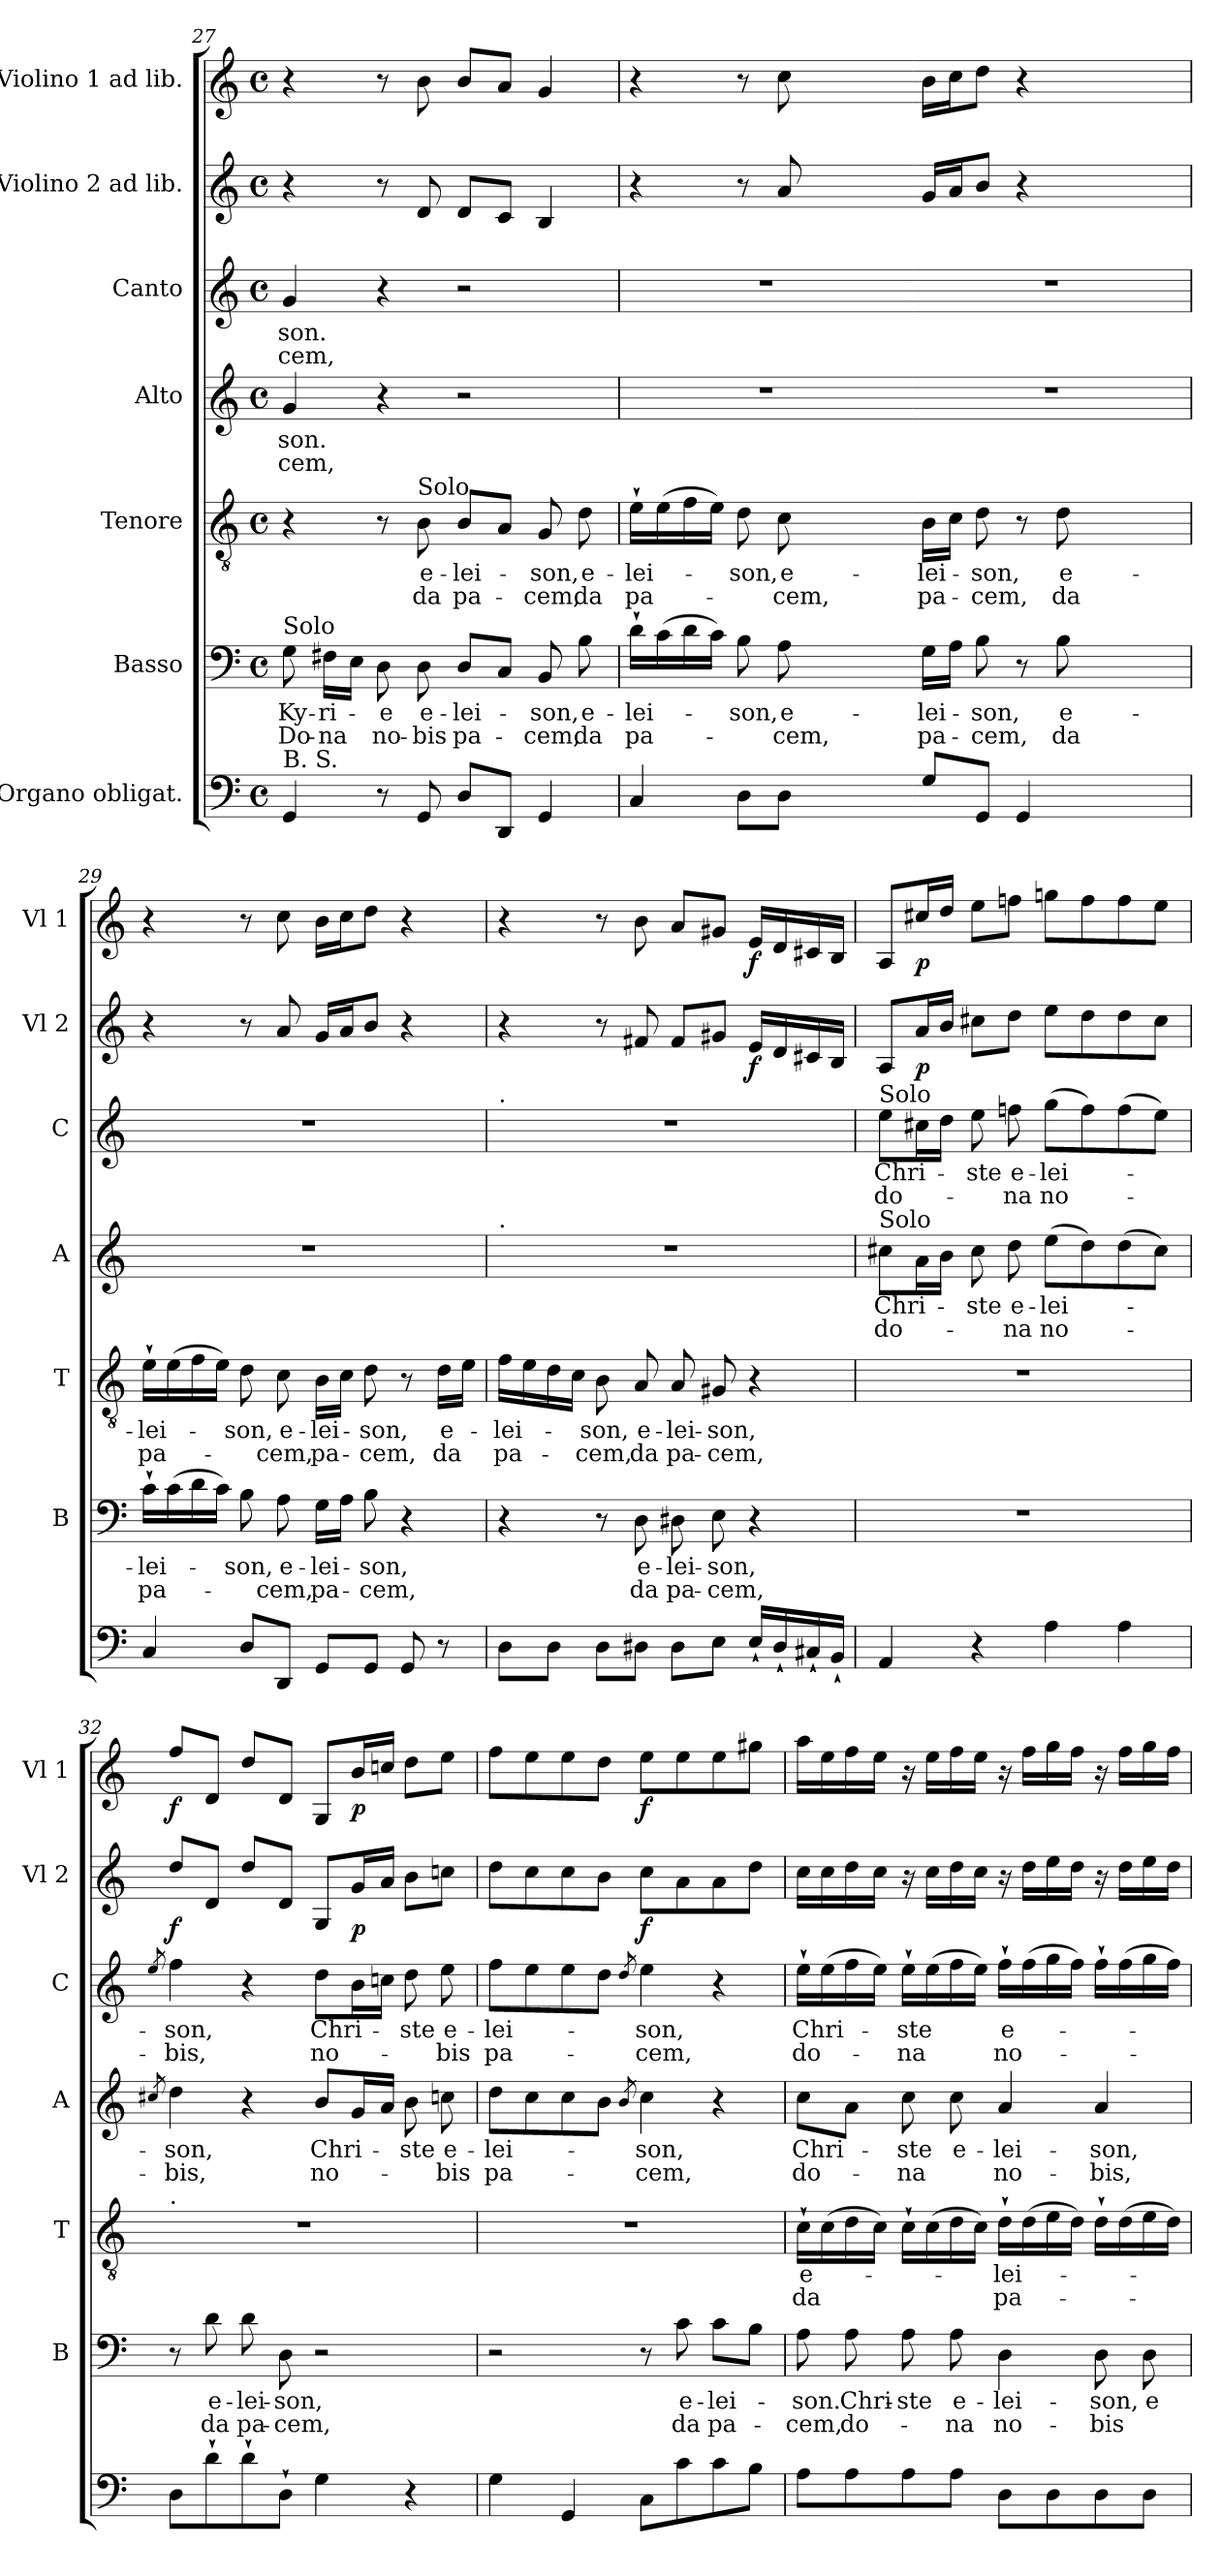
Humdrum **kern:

**kern	**kern	**text	**text	**kern	**text	**text	**kern	**text	**text	**kern	**text	**text	**kern	**dynam	**kern	**dynam
*part7	*part6	*part6	*part6	*part5	*part5	*part5	*part4	*part4	*part4	*part3	*part3	*part3	*part2	*part2	*part1	*part1
*staff7	*staff6	*staff6	*staff6	*staff5	*staff5	*staff5	*staff4	*staff4	*staff4	*staff3	*staff3	*staff3	*staff2	*staff2	*staff1	*staff1
*I"Organo obligat.	*I"Basso	*	*	*I"Tenore	*	*	*I"Alto	*	*	*I"Canto	*	*	*I"Violino 2 ad lib.	*	*I"Violino 1 ad lib.	*
*	*I'B	*	*	*I'T	*	*	*I'A	*	*	*I'C	*	*	*I'Vl 2	*	*I'Vl 1	*
*clefF4	*clefF4	*	*	*clefGv2	*	*	*clefG2	*	*	*clefG2	*	*	*clefG2	*	*clefG2	*
*k[]	*k[]	*	*	*k[]	*	*	*k[]	*	*	*k[]	*	*	*k[]	*	*k[]	*
*M4/4	*M4/4	*	*	*M4/4	*	*	*M4/4	*	*	*M4/4	*	*	*M4/4	*	*M4/4	*
*met(c)	*met(c)	*	*	*met(c)	*	*	*met(c)	*	*	*met(c)	*	*	*met(c)	*	*met(c)	*
=27	=27	=27	=27	=27	=27	=27	=27	=27	=27	=27	=27	=27	=27	=27	=27	=27
!	!LO:TX:a:t=Solo	!	!	!	!	!	!	!	!	!	!	!	!	!	!	!
!LO:TX:a:t=B. S.	!	!	!	!	!	!	!	!	!	!	!	!	!	!	!	!
!	!	!LO:LY:b	!LO:LY:b	!	!	!	!	!LO:LY:b	!LO:LY:b	!	!LO:LY:b	!LO:LY:b	!	!	!	!
4GG/	8G\	Ky-	Do-	4r	.	.	4g/	-son.	-cem,	4g/	-son.	-cem,	4r	.	4r	.
!	!	!LO:LY:b	!LO:LY:b	!	!	!	!	!	!	!	!	!	!	!	!	!
.	16F#X\LL	-ri-	-na	.	.	.	.	.	.	.	.	.	.	.	.	.
.	16E\JJ	.	.	.	.	.	.	.	.	.	.	.	.	.	.	.
!	!	!LO:LY:b	!LO:LY:b	!	!	!	!	!	!	!	!	!	!	!	!	!
8r	8D\	-e	no-	8r	.	.	4r	.	.	4r	.	.	8r	.	8r	.
!	!	!	!	!LO:TX:a:t=Solo	!	!	!	!	!	!	!	!	!	!	!	!
!	!	!LO:LY:b	!LO:LY:b	!	!LO:LY:b	!LO:LY:b	!	!	!	!	!	!	!	!	!	!
8GG/	8D\	e-	-bis	8B\	e-	da	.	.	.	.	.	.	8d/	.	8b\	.
!	!	!LO:LY:b	!LO:LY:b	!	!LO:LY:b	!LO:LY:b	!	!	!	!	!	!	!	!	!	!
8D/L	8D/L	-lei-	pa-	8B/L	-lei-	pa-	2r	.	.	2r	.	.	8d/L	.	8b/L	.
8DD/J	8C/J	.	.	8A/J	.	.	.	.	.	.	.	.	8c/J	.	8a/J	.
!	!	!LO:LY:b	!LO:LY:b	!	!LO:LY:b	!LO:LY:b	!	!	!	!	!	!	!	!	!	!
4GG/	8BB/	-son,	-cem,	8G/	-son,	-cem,	.	.	.	.	.	.	4B/	.	4g/	.
!	!	!LO:LY:b	!LO:LY:b	!	!LO:LY:b	!LO:LY:b	!	!	!	!	!	!	!	!	!	!
.	8B\	e-	da	8d\	e-	da	.	.	.	.	.	.	.	.	.	.
=28	=28	=28	=28	=28	=28	=28	=28	=28	=28	=28	=28	=28	=28	=28	=28	=28
!	!	!LO:LY:b	!LO:LY:b	!	!LO:LY:b	!LO:LY:b	!	!	!	!	!	!	!	!	!	!
4C/	16d`\LL	-lei-	pa-	16e`\LL	-lei-	pa-	1r	.	.	1r	.	.	4r	.	4r	.
.	(>16c\	.	.	(>16e\	.	.	.	.	.	.	.	.	.	.	.	.
.	16d\	.	.	16f\	.	.	.	.	.	.	.	.	.	.	.	.
.	16c\JJ)	.	.	16e\JJ)	.	.	.	.	.	.	.	.	.	.	.	.
!	!	!LO:LY:b	!	!	!LO:LY:b	!	!	!	!	!	!	!	!	!	!	!
8D\L	8B\	-son,	.	8d\	-son,	.	.	.	.	.	.	.	8r	.	8r	.
!	!	!LO:LY:b	!LO:LY:b	!	!LO:LY:b	!LO:LY:b	!	!	!	!	!	!	!	!	!	!
8D\J	8A\	e-	-cem,	8c\	e-	-cem,	.	.	.	.	.	.	8a/	.	8cc\	.
2ryy	2ryy	.	.	2ryy	.	.	.	.	.	.	.	.	2ryy	.	2ryy	.
!!LO:PB:g=z
=28X2-	=28X2-	=28X2-	=28X2-	=28X2-	=28X2-	=28X2-	=28X2-	=28X2-	=28X2-	=28X2-	=28X2-	=28X2-	=28X2-	=28X2-	=28X2-	=28X2-
!	!	!LO:LY:b	!LO:LY:b	!	!LO:LY:b	!LO:LY:b	!	!	!	!	!	!	!	!	!	!
8G/L	16G\LL	-lei-	pa-	16B\LL	-lei-	pa-	1r	.	.	1r	.	.	16g/LL	.	16b\LL	.
.	16A\JJ	.	.	16c\JJ	.	.	.	.	.	.	.	.	16a/J	.	16cc\J	.
!	!	!LO:LY:b	!LO:LY:b	!	!LO:LY:b	!LO:LY:b	!	!	!	!	!	!	!	!	!	!
8GG/J	8B\	-son,	-cem,	8d\	-son,	-cem,	.	.	.	.	.	.	8b/J	.	8dd\J	.
4GG/	8r	.	.	8r	.	.	.	.	.	.	.	.	4r	.	4r	.
!	!	!LO:LY:b	!LO:LY:b	!	!LO:LY:b	!LO:LY:b	!	!	!	!	!	!	!	!	!	!
.	8B\	e-	da	8d\	e-	da	.	.	.	.	.	.	.	.	.	.
2ryy	2ryy	.	.	2ryy	.	.	.	.	.	.	.	.	2ryy	.	2ryy	.
=29	=29	=29	=29	=29	=29	=29	=29	=29	=29	=29	=29	=29	=29	=29	=29	=29
!	!	!LO:LY:b	!LO:LY:b	!	!LO:LY:b	!LO:LY:b	!	!	!	!	!	!	!	!	!	!
4C/	16c`\LL	-lei-	pa-	16e`\LL	-lei-	pa-	1r	.	.	1r	.	.	4r	.	4r	.
.	(>16c\	.	.	(>16e\	.	.	.	.	.	.	.	.	.	.	.	.
.	16d\	.	.	16f\	.	.	.	.	.	.	.	.	.	.	.	.
.	16c\JJ)	.	.	16e\JJ)	.	.	.	.	.	.	.	.	.	.	.	.
!	!	!LO:LY:b	!	!	!LO:LY:b	!	!	!	!	!	!	!	!	!	!	!
8D/L	8B\	-son,	.	8d\	-son,	.	.	.	.	.	.	.	8r	.	8r	.
!	!	!LO:LY:b	!LO:LY:b	!	!LO:LY:b	!LO:LY:b	!	!	!	!	!	!	!	!	!	!
8DD/J	8A\	e-	-cem,	8c\	e-	-cem,	.	.	.	.	.	.	8a/	.	8cc\	.
!	!	!LO:LY:b	!LO:LY:b	!	!LO:LY:b	!LO:LY:b	!	!	!	!	!	!	!	!	!	!
8GG/L	16G\LL	-lei-	pa-	16B\LL	-lei-	pa-	.	.	.	.	.	.	16g/LL	.	16b\LL	.
.	16A\JJ	.	.	16c\JJ	.	.	.	.	.	.	.	.	16a/J	.	16cc\J	.
!	!	!LO:LY:b	!LO:LY:b	!	!LO:LY:b	!LO:LY:b	!	!	!	!	!	!	!	!	!	!
8GG/J	8B\	-son,	-cem,	8d\	-son,	-cem,	.	.	.	.	.	.	8b/J	.	8dd\J	.
8GG/	4r	.	.	8r	.	.	.	.	.	.	.	.	4r	.	4r	.
!	!	!	!	!	!LO:LY:b	!LO:LY:b	!	!	!	!	!	!	!	!	!	!
8r	.	.	.	16d\LL	e-	da	.	.	.	.	.	.	.	.	.	.
.	.	.	.	16e\JJ	.	.	.	.	.	.	.	.	.	.	.	.
=30	=30	=30	=30	=30	=30	=30	=30	=30	=30	=30	=30	=30	=30	=30	=30	=30
!	!	!	!	!	!	!	!	!	!	!LO:TX:a:t=.	!	!	!	!	!	!
!	!	!	!	!	!	!	!LO:TX:a:t=.	!	!	!	!	!	!	!	!	!
!	!	!	!	!	!LO:LY:b	!LO:LY:b	!	!	!	!	!	!	!	!	!	!
8D\L	4r	.	.	16f\LL	-lei-	pa-	1r	.	.	1r	.	.	4r	.	4r	.
.	.	.	.	16e\	.	.	.	.	.	.	.	.	.	.	.	.
8D\J	.	.	.	16d\	.	.	.	.	.	.	.	.	.	.	.	.
.	.	.	.	16c\JJ	.	.	.	.	.	.	.	.	.	.	.	.
!	!	!	!	!	!LO:LY:b	!LO:LY:b	!	!	!	!	!	!	!	!	!	!
8D\L	8r	.	.	8B\	-son,	-cem,	.	.	.	.	.	.	8r	.	8r	.
!	!	!LO:LY:b	!LO:LY:b	!	!LO:LY:b	!LO:LY:b	!	!	!	!	!	!	!	!	!	!
8D#X\J	8D\	e-	da	8A/	e-	da	.	.	.	.	.	.	8f#X/	.	8b\	.
!	!	!LO:LY:b	!LO:LY:b	!	!LO:LY:b	!LO:LY:b	!	!	!	!	!	!	!	!	!	!
8D#\L	8D#X\	-lei-	pa-	8A/	-lei-	pa-	.	.	.	.	.	.	8f#/L	.	8a/L	.
!	!	!LO:LY:b	!LO:LY:b	!	!LO:LY:b	!LO:LY:b	!	!	!	!	!	!	!	!	!	!
8E\J	8E\	-son,	-cem,	8G#X/	-son,	-cem,	.	.	.	.	.	.	8g#X/J	.	8g#X/J	.
!	!	!	!	!	!	!	!	!	!	!	!	!	!	!LO:DY:b	!	!LO:DY:b
16E`/LL	4r	.	.	4r	.	.	.	.	.	.	.	.	16e/LL	f	16e/LL	f
16D#`/	.	.	.	.	.	.	.	.	.	.	.	.	16d/	.	16d/	.
16C#X`/	.	.	.	.	.	.	.	.	.	.	.	.	16c#X/	.	16c#X/	.
16BB`/JJ	.	.	.	.	.	.	.	.	.	.	.	.	16B/JJ	.	16B/JJ	.
!!LO:PB:g=z
=31	=31	=31	=31	=31	=31	=31	=31	=31	=31	=31	=31	=31	=31	=31	=31	=31
!	!	!	!	!	!	!	!	!	!	!LO:TX:a:t=Solo	!	!	!	!	!	!
!	!	!	!	!	!	!	!LO:TX:a:t=Solo	!	!	!	!	!	!	!	!	!
!	!	!	!	!	!	!	!	!LO:LY:b	!LO:LY:b	!	!LO:LY:b	!LO:LY:b	!	!	!	!
4AA/	1r	.	.	1r	.	.	8cc#X\L	Chri-	do-	8ee\L	Chri-	do-	8A/L	.	8A/L	.
!	!	!	!	!	!	!	!	!	!	!	!	!	!	!LO:DY:b	!	!LO:DY:b
.	.	.	.	.	.	.	16a\L	.	.	16cc#X\L	.	.	16a/L	p	16cc#X/L	p
.	.	.	.	.	.	.	16b\JJ	.	.	16dd\JJ	.	.	16b/JJ	.	16dd/JJ	.
!	!	!	!	!	!	!	!	!LO:LY:b	!	!	!LO:LY:b	!	!	!	!	!
4r	.	.	.	.	.	.	8cc#\	-ste	.	8ee\	-ste	.	8cc#X\L	.	8ee\L	.
!	!	!	!	!	!	!	!	!LO:LY:b	!LO:LY:b	!	!LO:LY:b	!LO:LY:b	!	!	!	!
.	.	.	.	.	.	.	8dd\	e-	-na	8ffn\	e-	-na	8dd\J	.	8ffn\J	.
!	!	!	!	!	!	!	!	!LO:LY:b	!LO:LY:b	!	!LO:LY:b	!LO:LY:b	!	!	!	!
4A\	.	.	.	.	.	.	(>8ee\L	-lei-	no-	(>8gg\L	-lei-	no-	8ee\L	.	8ggn\L	.
.	.	.	.	.	.	.	8dd\)	.	.	8ff\)	.	.	8dd\	.	8ff\	.
4A\	.	.	.	.	.	.	(>8dd\	.	.	(>8ff\	.	.	8dd\	.	8ff\	.
.	.	.	.	.	.	.	8cc#\J)	.	.	8ee\J)	.	.	8cc#\J	.	8ee\J	.
=32	=32	=32	=32	=32	=32	=32	=32	=32	=32	=32	=32	=32	=32	=32	=32	=32
.	.	.	.	.	.	.	8qcc#X/	.	.	8qee/	.	.	.	.	.	.
!	!	!	!	!LO:TX:a:t=.	!	!	!	!	!	!	!	!	!	!	!	!
!	!	!	!	!	!	!	!	!LO:LY:b	!LO:LY:b	!	!LO:LY:b	!LO:LY:b	!	!LO:DY:b	!	!LO:DY:b
8D\L	8r	.	.	1r	.	.	4dd\	-son,	-bis,	4ff\	-son,	-bis,	8dd/L	f	8ff/L	f
!	!	!LO:LY:b	!LO:LY:b	!	!	!	!	!	!	!	!	!	!	!	!	!
8d`\	8d\	e-	da	.	.	.	.	.	.	.	.	.	8d/J	.	8d/J	.
!	!	!LO:LY:b	!LO:LY:b	!	!	!	!	!	!	!	!	!	!	!	!	!
8d`\	8d\	-lei-	pa-	.	.	.	4r	.	.	4r	.	.	8dd/L	.	8dd/L	.
!	!	!LO:LY:b	!LO:LY:b	!	!	!	!	!	!	!	!	!	!	!	!	!
8D`\J	8D\	-son,	-cem,	.	.	.	.	.	.	.	.	.	8d/J	.	8d/J	.
!	!	!	!	!	!	!	!	!LO:LY:b	!LO:LY:b	!	!LO:LY:b	!LO:LY:b	!	!	!	!
4G\	2r	.	.	.	.	.	8b/L	Chri-	no-	8dd\L	Chri-	no-	8G/L	.	8G/L	.
!	!	!	!	!	!	!	!	!	!	!	!	!	!	!LO:DY:b	!	!LO:DY:b
.	.	.	.	.	.	.	16g/L	.	.	16b\L	.	.	16g/L	p	16b/L	p
.	.	.	.	.	.	.	16a/JJ	.	.	16ccn\JJ	.	.	16a/JJ	.	16ccn/JJ	.
!	!	!	!	!	!	!	!	!LO:LY:b	!	!	!LO:LY:b	!	!	!	!	!
4r	.	.	.	.	.	.	8b\	-ste	.	8dd\	-ste	.	8b\L	.	8dd\L	.
!	!	!	!	!	!	!	!	!LO:LY:b	!LO:LY:b	!	!LO:LY:b	!LO:LY:b	!	!	!	!
.	.	.	.	.	.	.	8ccn\	e-	-bis	8ee\	e-	-bis	8ccn\J	.	8ee\J	.
=33	=33	=33	=33	=33	=33	=33	=33	=33	=33	=33	=33	=33	=33	=33	=33	=33
!	!	!	!	!	!	!	!	!LO:LY:b	!LO:LY:b	!	!LO:LY:b	!LO:LY:b	!	!	!	!
4G\	2r	.	.	1r	.	.	8dd\L	-lei-	pa-	8ff\L	-lei-	pa-	8dd\L	.	8ff\L	.
.	.	.	.	.	.	.	8cc\	.	.	8ee\	.	.	8cc\	.	8ee\	.
4GG/	.	.	.	.	.	.	8cc\	.	.	8ee\	.	.	8cc\	.	8ee\	.
.	.	.	.	.	.	.	8b\J	.	.	8dd\J	.	.	8b\J	.	8dd\J	.
.	.	.	.	.	.	.	8qb/	.	.	8qdd/	.	.	.	.	.	.
!	!	!	!	!	!	!	!	!LO:LY:b	!LO:LY:b	!	!LO:LY:b	!LO:LY:b	!	!LO:DY:b	!	!LO:DY:b
8C\L	8r	.	.	.	.	.	4cc\	-son,	-cem,	4ee\	-son,	-cem,	8cc\L	f	8ee\L	f
!	!	!LO:LY:b	!LO:LY:b	!	!	!	!	!	!	!	!	!	!	!	!	!
8c\	8c\	e-	da	.	.	.	.	.	.	.	.	.	8a\	.	8ee\	.
!	!	!LO:LY:b	!LO:LY:b	!	!	!	!	!	!	!	!	!	!	!	!	!
8c\	8c\L	-lei-	pa-	.	.	.	4r	.	.	4r	.	.	8a\	.	8ee\	.
8B\J	8B\J	.	.	.	.	.	.	.	.	.	.	.	8dd\J	.	8gg#X\J	.
!!LO:PB:g=z
=34	=34	=34	=34	=34	=34	=34	=34	=34	=34	=34	=34	=34	=34	=34	=34	=34
!	!	!LO:LY:b	!LO:LY:b	!	!LO:LY:b	!LO:LY:b	!	!LO:LY:b	!LO:LY:b	!	!LO:LY:b	!LO:LY:b	!	!	!	!
8A\L	8A\	-son.	-cem,	16c`\LL	e-	-da	8cc\L	Chri-	do-	16ee`\LL	Chri-	do-	16cc\LL	.	16aa\LL	.
.	.	.	.	(>16c\	.	.	.	.	.	(>16ee\	.	.	16cc\	.	16ee\	.
!	!	!LO:LY:b	!LO:LY:b	!	!	!	!	!	!	!	!	!	!	!	!	!
8A\	8A\	Chri-	do-	16d\	.	.	8a\J	.	.	16ff\	.	.	16dd\	.	16ff\	.
.	.	.	.	16c\JJ)	.	.	.	.	.	16ee\JJ)	.	.	16cc\JJ	.	16ee\JJ	.
!	!	!LO:LY:b	!	!	!	!	!	!LO:LY:b	!LO:LY:b	!	!LO:LY:b	!LO:LY:b	!	!	!	!
8A\	8A\	-ste	.	16c`\LL	.	.	8cc\	-ste	-na	16ee`\LL	-ste	-na	16r	.	16r	.
.	.	.	.	(>16c\	.	.	.	.	.	(>16ee\	.	.	16cc\LL	.	16ee\LL	.
!	!	!LO:LY:b	!LO:LY:b	!	!	!	!	!LO:LY:b	!	!	!	!	!	!	!	!
8A\J	8A\	e-	-na	16d\	.	.	8cc\	e-	.	16ff\	.	.	16dd\	.	16ff\	.
.	.	.	.	16c\JJ)	.	.	.	.	.	16ee\JJ)	.	.	16cc\JJ	.	16ee\JJ	.
!	!	!LO:LY:b	!LO:LY:b	!	!LO:LY:b	!LO:LY:b	!	!LO:LY:b	!LO:LY:b	!	!LO:LY:b	!LO:LY:b	!	!	!	!
8D\L	4D\	-lei-	no-	16d`\LL	-lei-	pa-	4a/	-lei-	no-	16ff`\LL	-e-	no-	16r	.	16r	.
.	.	.	.	(>16d\	.	.	.	.	.	(>16ff\	.	.	16dd\LL	.	16ff\LL	.
8D\	.	.	.	16e\	.	.	.	.	.	16gg\	.	.	16ee\	.	16gg\	.
.	.	.	.	16d\JJ)	.	.	.	.	.	16ff\JJ)	.	.	16dd\JJ	.	16ff\JJ	.
!	!	!LO:LY:b	!LO:LY:b	!	!	!	!	!LO:LY:b	!LO:LY:b	!	!	!	!	!	!	!
8D\	8D\	-son,	-bis	16d`\LL	.	.	4a/	-son,	-bis,	16ff`\LL	.	.	16r	.	16r	.
.	.	.	.	(>16d\	.	.	.	.	.	(>16ff\	.	.	16dd\LL	.	16ff\LL	.
!	!	!LO:LY:b	!	!	!	!	!	!	!	!	!	!	!	!	!	!
8D\J	8D\	e-	.	16e\	.	.	.	.	.	16gg\	.	.	16ee\	.	16gg\	.
.	.	.	.	16d\JJ)	.	.	.	.	.	16ff\JJ)	.	.	16dd\JJ	.	16ff\JJ	.
=	=	=	=	=	=	=	=	=	=	=	=	=	=	=	=	=
*-	*-	*-	*-	*-	*-	*-	*-	*-	*-	*-	*-	*-	*-	*-	*-	*-
